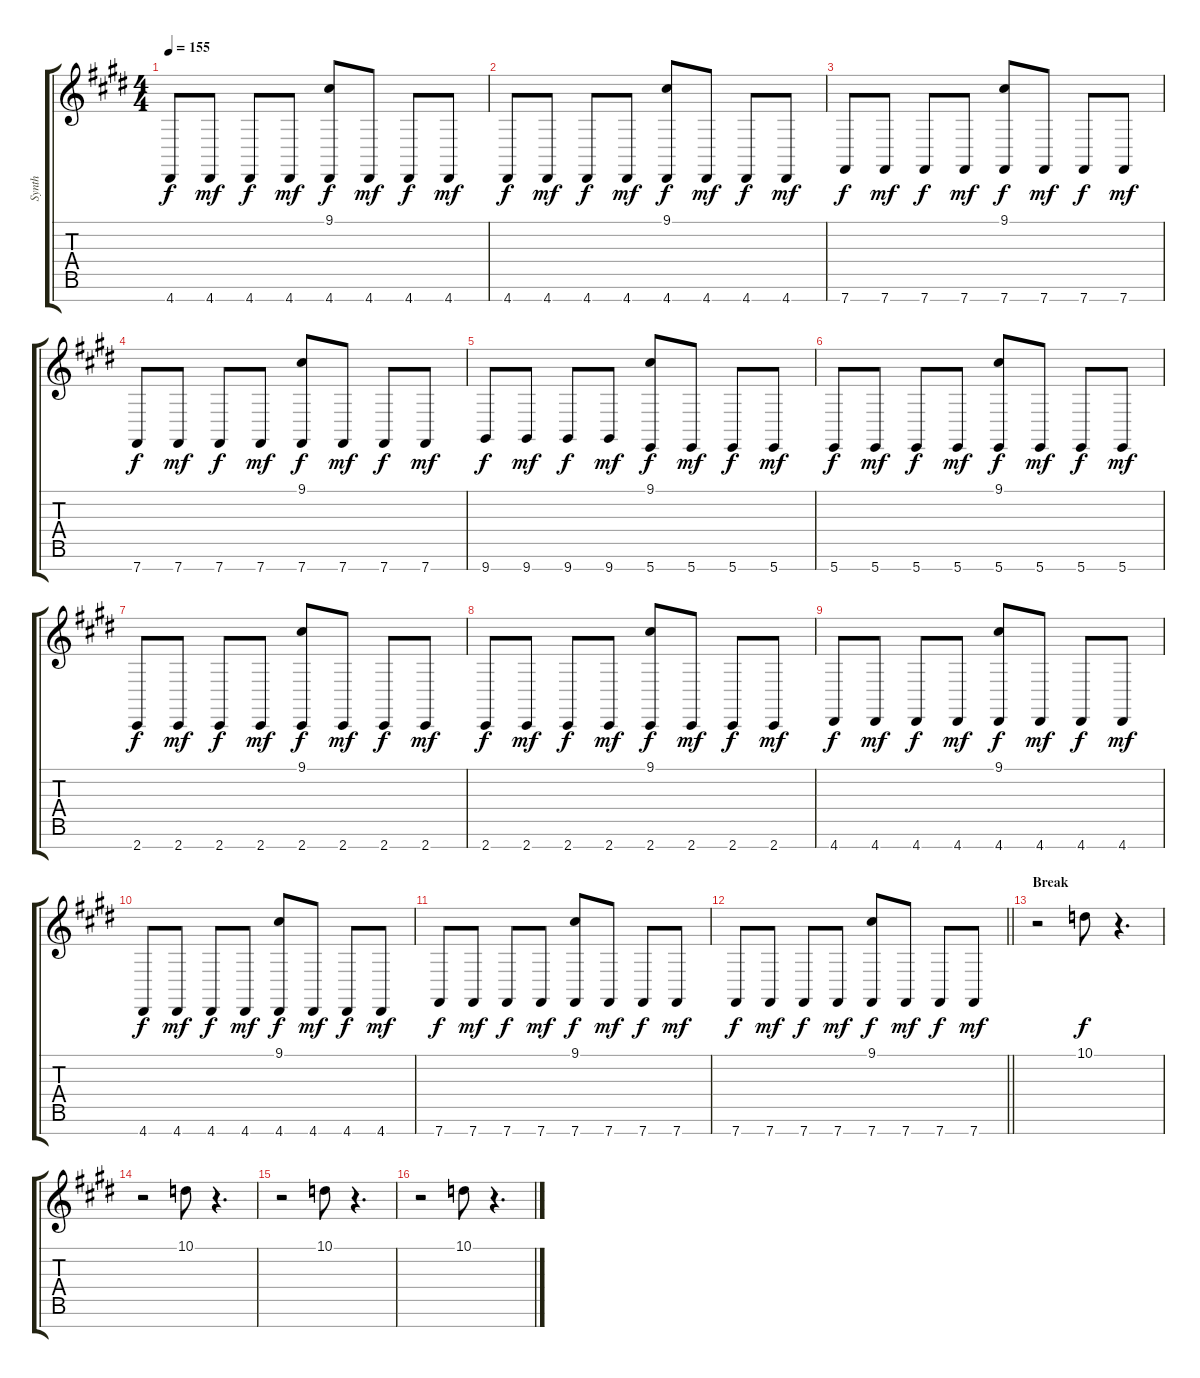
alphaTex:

\track ("Synth" "Synth") {instrument lead1square}
\staff {score tabs}
\tuning (E4 B3 G3 D3 A2 E2 B1) {hide}
\ts (4 4)
\tempo 155
\clef g2
\ks e
4.7.8{dy f} 4.7.8{dy mf} 4.7.8{dy f} 4.7.8{dy mf} (9.1 4.7).8{dy f} 4.7.8{dy mf} 4.7.8{dy f} 4.7.8{dy mf} |
4.7.8{dy f} 4.7.8{dy mf} 4.7.8{dy f} 4.7.8{dy mf} (9.1 4.7).8{dy f} 4.7.8{dy mf} 4.7.8{dy f} 4.7.8{dy mf} |
7.7.8{dy f} 7.7.8{dy mf} 7.7.8{dy f} 7.7.8{dy mf} (9.1 7.7).8{dy f} 7.7.8{dy mf} 7.7.8{dy f} 7.7.8{dy mf} |
7.7.8{dy f} 7.7.8{dy mf} 7.7.8{dy f} 7.7.8{dy mf} (9.1 7.7).8{dy f} 7.7.8{dy mf} 7.7.8{dy f} 7.7.8{dy mf} |
9.7.8{dy f} 9.7.8{dy mf} 9.7.8{dy f} 9.7.8{dy mf} (9.1 5.7).8{dy f} 5.7.8{dy mf} 5.7.8{dy f} 5.7.8{dy mf} |
5.7.8{dy f} 5.7.8{dy mf} 5.7.8{dy f} 5.7.8{dy mf} (9.1 5.7).8{dy f} 5.7.8{dy mf} 5.7.8{dy f} 5.7.8{dy mf} |
2.7.8{dy f} 2.7.8{dy mf} 2.7.8{dy f} 2.7.8{dy mf} (9.1 2.7).8{dy f} 2.7.8{dy mf} 2.7.8{dy f} 2.7.8{dy mf} |
2.7.8{dy f} 2.7.8{dy mf} 2.7.8{dy f} 2.7.8{dy mf} (9.1 2.7).8{dy f} 2.7.8{dy mf} 2.7.8{dy f} 2.7.8{dy mf} |
4.7.8{dy f} 4.7.8{dy mf} 4.7.8{dy f} 4.7.8{dy mf} (9.1 4.7).8{dy f} 4.7.8{dy mf} 4.7.8{dy f} 4.7.8{dy mf} |
4.7.8{dy f} 4.7.8{dy mf} 4.7.8{dy f} 4.7.8{dy mf} (9.1 4.7).8{dy f} 4.7.8{dy mf} 4.7.8{dy f} 4.7.8{dy mf} |
7.7.8{dy f} 7.7.8{dy mf} 7.7.8{dy f} 7.7.8{dy mf} (9.1 7.7).8{dy f} 7.7.8{dy mf} 7.7.8{dy f} 7.7.8{dy mf} |
\barLineRight lightlight
7.7.8{dy f} 7.7.8{dy mf} 7.7.8{dy f} 7.7.8{dy mf} (9.1 7.7).8{dy f} 7.7.8{dy mf} 7.7.8{dy f} 7.7.8{dy mf} |
\section ("" "Break")
r.2 10.1.8{dy f} r.4{d} |
r.2 10.1.8 r.4{d} |
r.2 10.1.8 r.4{d} |
r.2 10.1.8 r.4{d}
